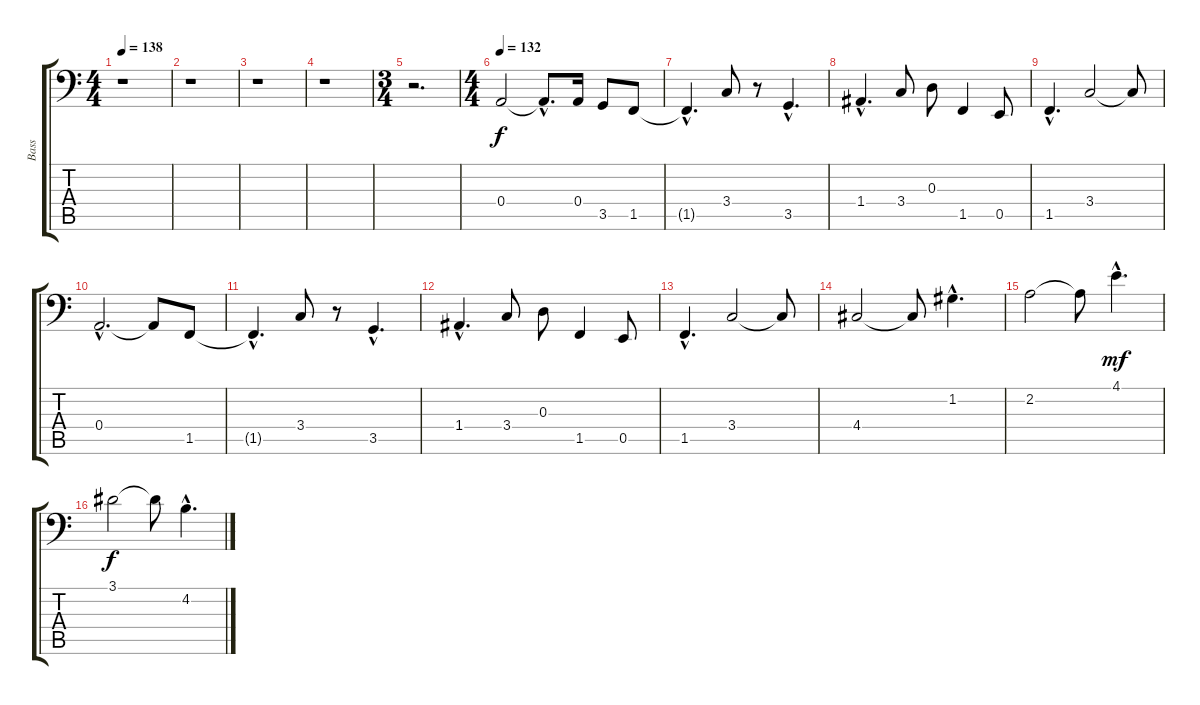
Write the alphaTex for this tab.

\track ("Bass" "Bass") {instrument electricbassfinger}
\staff {score tabs}
\tuning (C3 G2 D2 A1 E1 B0) {hide}
\ts (4 4)
\tempo 138
\clef f4
\ks c
r.1{dy f} |
r.1 |
r.1 |
r.1 |
\ts (3 4)
r.2{d} |
\ts (4 4)
\tempo 132
0.4.2 0.4{hac t}.8{d} 0.4.16 3.5.8 1.5.8 |
1.5{hac t}.4{d} 3.4.8 r.8 3.5{hac}.4{d} |
1.4{hac}.4{d} 3.4.8 0.3.8 1.5.4 0.5.8 |
1.5{hac}.4{d} 3.4.2 3.4{t}.8 |
0.4{hac}.2{d} 0.4{t}.8 1.5.8 |
1.5{hac t}.4{d} 3.4.8 r.8 3.5{hac}.4{d} |
1.4{hac}.4{d} 3.4.8 0.3.8 1.5.4 0.5.8 |
1.5{hac}.4{d} 3.4.2 3.4{t}.8 |
4.4.2 4.4{t}.8 1.2{hac}.4{d} |
2.2.2 2.2{t}.8 4.1{hac}.4{d dy mf} |
3.1.2{dy f} 3.1{t}.8 4.2{hac}.4{d}
